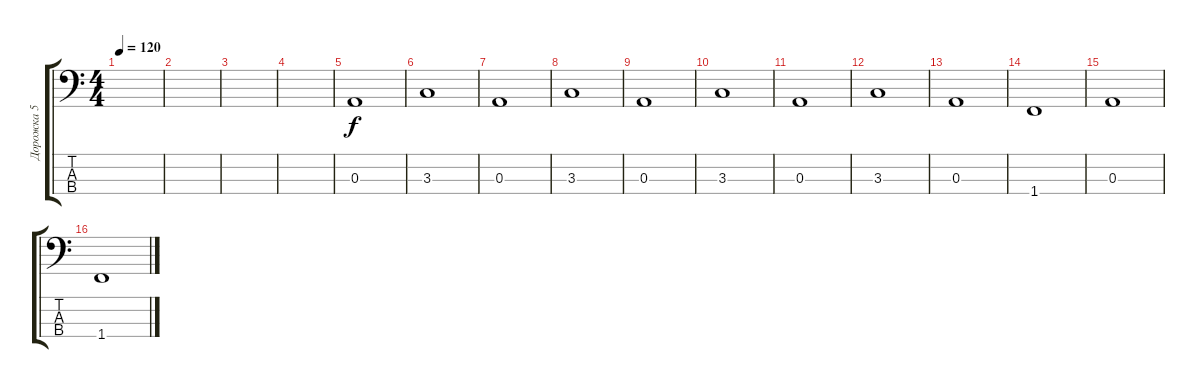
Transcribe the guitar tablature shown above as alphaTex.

\track ("Дорожка 5" "Дорожка 5") {instrument electricbassfinger}
\staff {score tabs}
\tuning (G2 D2 A1 E1) {hide}
\ts (4 4)
\tempo 120
\clef f4
\ks c
|
|
|
|
0.3.1 |
3.3.1 |
0.3.1 |
3.3.1 |
0.3.1 |
3.3.1 |
0.3.1 |
3.3.1 |
0.3.1 |
1.4.1 |
0.3.1 |
1.4.1
